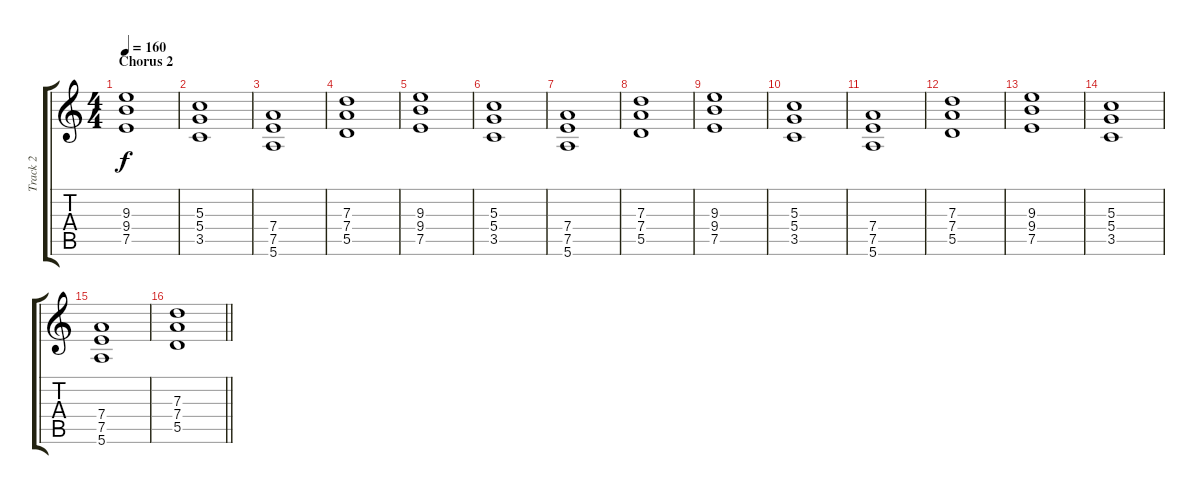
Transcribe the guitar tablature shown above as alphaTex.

\track ("Track 2" "Track 2") {instrument distortionguitar}
\staff {score tabs}
\tuning (E4 B3 G3 D3 A2 E2) {hide}
\ts (4 4)
\section ("" "Chorus 2")
\tempo 160
\clef g2
\ks c
(9.3 9.4 7.5).1{dy f} |
(5.3 5.4 3.5).1 |
(7.4 7.5 5.6).1 |
(7.3 7.4 5.5).1 |
(9.3 9.4 7.5).1 |
(5.3 5.4 3.5).1 |
(7.4 7.5 5.6).1 |
(7.3 7.4 5.5).1 |
(9.3 9.4 7.5).1 |
(5.3 5.4 3.5).1 |
(7.4 7.5 5.6).1 |
(7.3 7.4 5.5).1 |
(9.3 9.4 7.5).1 |
(5.3 5.4 3.5).1 |
(7.4 7.5 5.6).1 |
\barLineRight lightlight
(7.3 7.4 5.5).1
